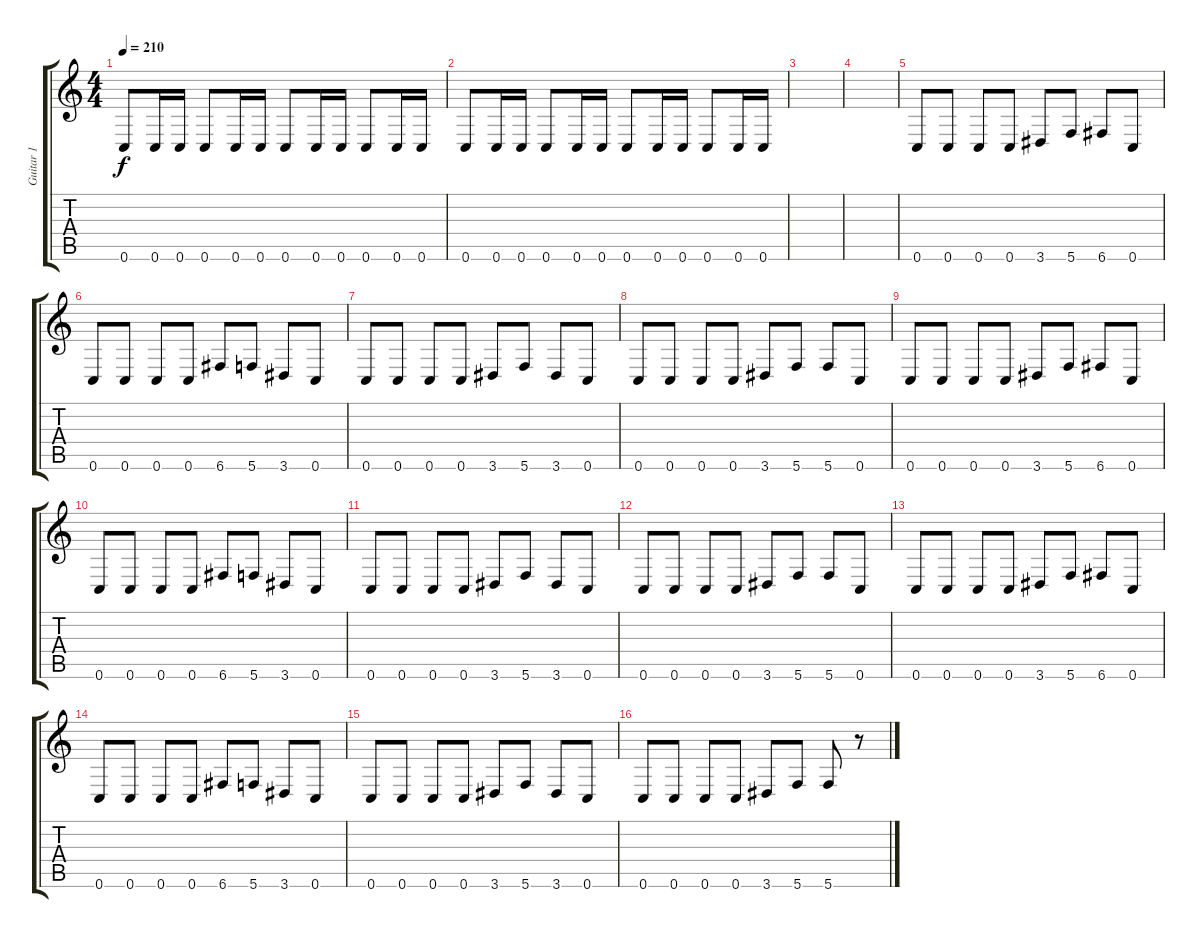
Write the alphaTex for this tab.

\track ("Guitar 1" "Guitar 1") {instrument overdrivenguitar}
\staff {score tabs}
\tuning (D4 A3 F3 C3 G2 C2) {hide}
\ts (4 4)
\tempo 210
\clef g2
\ks c
0.6.8{dy f balance 8} 0.6.16 0.6.16 0.6.8 0.6.16 0.6.16 0.6.8 0.6.16 0.6.16 0.6.8 0.6.16 0.6.16 |
0.6.8 0.6.16 0.6.16 0.6.8 0.6.16 0.6.16 0.6.8 0.6.16 0.6.16 0.6.8 0.6.16 0.6.16 |
|
|
0.6.8 0.6.8 0.6.8 0.6.8 3.6.8 5.6.8 6.6.8 0.6.8 |
0.6.8 0.6.8 0.6.8 0.6.8 6.6.8 5.6.8 3.6.8 0.6.8 |
0.6.8 0.6.8 0.6.8 0.6.8 3.6.8 5.6.8 3.6.8 0.6.8 |
0.6.8 0.6.8 0.6.8 0.6.8 3.6.8 5.6.8 5.6.8 0.6.8 |
0.6.8 0.6.8 0.6.8 0.6.8 3.6.8 5.6.8 6.6.8 0.6.8 |
0.6.8 0.6.8 0.6.8 0.6.8 6.6.8 5.6.8 3.6.8 0.6.8 |
0.6.8 0.6.8 0.6.8 0.6.8 3.6.8 5.6.8 3.6.8 0.6.8 |
0.6.8 0.6.8 0.6.8 0.6.8 3.6.8 5.6.8 5.6.8 0.6.8 |
0.6.8 0.6.8 0.6.8 0.6.8 3.6.8 5.6.8 6.6.8 0.6.8 |
0.6.8 0.6.8 0.6.8 0.6.8 6.6.8 5.6.8 3.6.8 0.6.8 |
0.6.8 0.6.8 0.6.8 0.6.8 3.6.8 5.6.8 3.6.8 0.6.8 |
0.6.8 0.6.8 0.6.8 0.6.8 3.6.8 5.6.8 5.6.8 r.8
